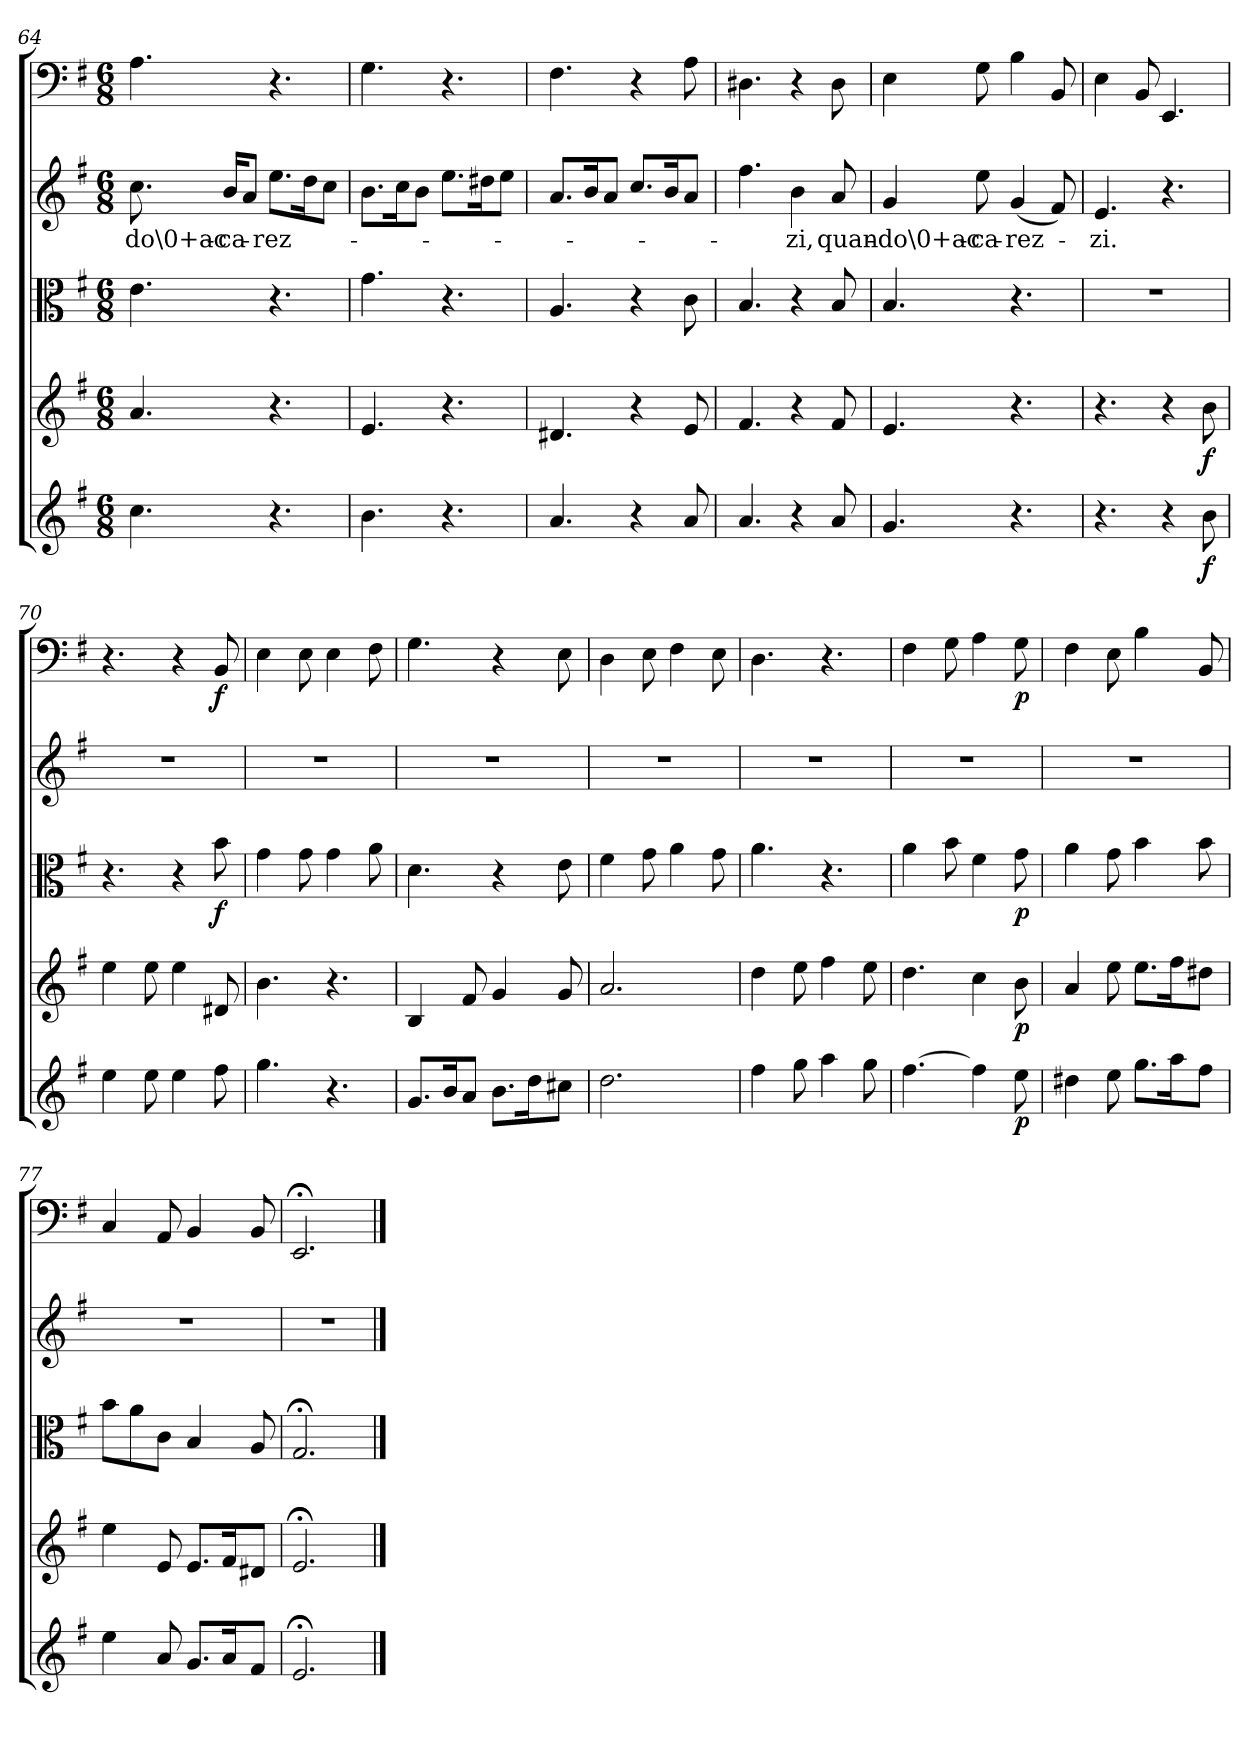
**kern	**dynam	**kern	**dynam	**kern	**dynam	**kern	**text	**kern	**dynam
*part5	*part5	*part4	*part4	*part3	*part3	*part2	*part2	*part1	*part1
*staff5	*staff5	*staff4	*staff4	*staff3	*staff3	*staff2	*staff2	*staff1	*staff1
*clefG2	*	*clefG2	*	*clefC3	*	*clefG2	*	*clefF4	*
*k[f#]	*	*k[f#]	*	*k[f#]	*	*k[f#]	*	*k[f#]	*
*e:	*	*e:	*	*e:	*	*e:	*	*e:	*
*M6/8	*	*M6/8	*	*M6/8	*	*M6/8	*	*M6/8	*
=64	=64	=64	=64	=64	=64	=64	=64	=64	=64
4.cc\	.	4.a/	.	4.e\	.	8.cc\	-do\0+ac-	4.A\	.
.	.	.	.	.	.	16b/KL	-ca-	.	.
.	.	.	.	.	.	8a/J	.	.	.
4.r	.	4.r	.	4.r	.	8.ee\L	-rez-	4.r	.
.	.	.	.	.	.	16dd\K	.	.	.
.	.	.	.	.	.	8cc\J	.	.	.
=65	=65	=65	=65	=65	=65	=65	=65	=65	=65
4.b\	.	4.e/	.	4.g\	.	8.b\L	.	4.G\	.
.	.	.	.	.	.	16cc\K	.	.	.
.	.	.	.	.	.	8b\J	.	.	.
4.r	.	4.r	.	4.r	.	8.ee\L	.	4.r	.
.	.	.	.	.	.	16dd#X\K	.	.	.
.	.	.	.	.	.	8ee\J	.	.	.
=66	=66	=66	=66	=66	=66	=66	=66	=66	=66
4.a/	.	4.d#X/	.	4.A/	.	8.a/L	.	4.F#\	.
.	.	.	.	.	.	16b/K	.	.	.
.	.	.	.	.	.	8a/J	.	.	.
4r	.	4r	.	4r	.	8.cc/L	.	4r	.
.	.	.	.	.	.	16b/K	.	.	.
8a/	.	8e/	.	8c\	.	8a/J	.	8A\	.
=67	=67	=67	=67	=67	=67	=67	=67	=67	=67
4.a/	.	4.f#/	.	4.B/	.	4.ff#\	.	4.D#X\	.
4r	.	4r	.	4r	.	4b\	-zi,	4r	.
8a/	.	8f#/	.	8B/	.	8a/	quan-	8D#\	.
=68	=68	=68	=68	=68	=68	=68	=68	=68	=68
4.g/	.	4.e/	.	4.B/	.	4g/	-do\0+ac-	4E\	.
.	.	.	.	.	.	8ee\	-ca-	8G\	.
4.r	.	4.r	.	4.r	.	(4g/	-rez-	4B\	.
.	.	.	.	.	.	8f#/)	.	8BB/	.
=69	=69	=69	=69	=69	=69	=69	=69	=69	=69
4.r	.	4.r	.	2.r	.	4.e/	-zi.	4E\	.
.	.	.	.	.	.	.	.	8BB/	.
4r	.	4r	.	.	.	4.r	.	4.EE/	.
8b\	f	8b\	f	.	.	.	.	.	.
=70	=70	=70	=70	=70	=70	=70	=70	=70	=70
4ee\	.	4ee\	.	4.r	.	2.r	.	4.r	.
8ee\	.	8ee\	.	.	.	.	.	.	.
4ee\	.	4ee\	.	4r	.	.	.	4r	.
8ff#\	.	8d#X/	.	8b\	f	.	.	8BB/	f
=71	=71	=71	=71	=71	=71	=71	=71	=71	=71
4.gg\	.	4.b\	.	4g\	.	2.r	.	4E\	.
.	.	.	.	8g\	.	.	.	8E\	.
4.r	.	4.r	.	4g\	.	.	.	4E\	.
.	.	.	.	8a\	.	.	.	8F#\	.
=72	=72	=72	=72	=72	=72	=72	=72	=72	=72
8.g/L	.	4B/	.	4.d\	.	2.r	.	4.G\	.
16b/K	.	.	.	.	.	.	.	.	.
8a/J	.	8f#/	.	.	.	.	.	.	.
8.b\L	.	4g/	.	4r	.	.	.	4r	.
16dd\K	.	.	.	.	.	.	.	.	.
8cc#X\J	.	8g/	.	8e\	.	.	.	8E\	.
=73	=73	=73	=73	=73	=73	=73	=73	=73	=73
2.dd\	.	2.a/	.	4f#\	.	2.r	.	4D\	.
.	.	.	.	8g\	.	.	.	8E\	.
.	.	.	.	4a\	.	.	.	4F#\	.
.	.	.	.	8g\	.	.	.	8E\	.
=74	=74	=74	=74	=74	=74	=74	=74	=74	=74
4ff#\	.	4dd\	.	4.a\	.	2.r	.	4.D\	.
8gg\	.	8ee\	.	.	.	.	.	.	.
4aa\	.	4ff#\	.	4.r	.	.	.	4.r	.
8gg\	.	8ee\	.	.	.	.	.	.	.
=75	=75	=75	=75	=75	=75	=75	=75	=75	=75
[4.ff#\	.	4.dd\	.	4a\	.	2.r	.	4F#\	.
.	.	.	.	8b\	.	.	.	8G\	.
4ff#\]	.	4cc\	.	4f#\	.	.	.	4A\	.
8ee\	p	8b\	p	8g\	p	.	.	8G\	p
=76	=76	=76	=76	=76	=76	=76	=76	=76	=76
4dd#X\	.	4a/	.	4a\	.	2.r	.	4F#\	.
8ee\	.	8ee\	.	8g\	.	.	.	8E\	.
8.gg\L	.	8.ee\L	.	4b\	.	.	.	4B\	.
16aa\K	.	16ff#\K	.	.	.	.	.	.	.
8ff#\J	.	8dd#X\J	.	8b\	.	.	.	8BB/	.
=77	=77	=77	=77	=77	=77	=77	=77	=77	=77
4ee\	.	4ee\	.	8b\L	.	2.r	.	4C/	.
.	.	.	.	8a\	.	.	.	.	.
8a/	.	8e/	.	8c\J	.	.	.	8AA/	.
8.g/L	.	8.e/L	.	4B/	.	.	.	4BB/	.
16a/K	.	16f#/K	.	.	.	.	.	.	.
8f#/J	.	8d#X/J	.	8A/	.	.	.	8BB/	.
=78	=78	=78	=78	=78	=78	=78	=78	=78	=78
2.e;</	.	2.e;</	.	2.G;</	.	2.r	.	2.EE;</	.
==	==	==	==	==	==	==	==	==	==
*-	*-	*-	*-	*-	*-	*-	*-	*-	*-
